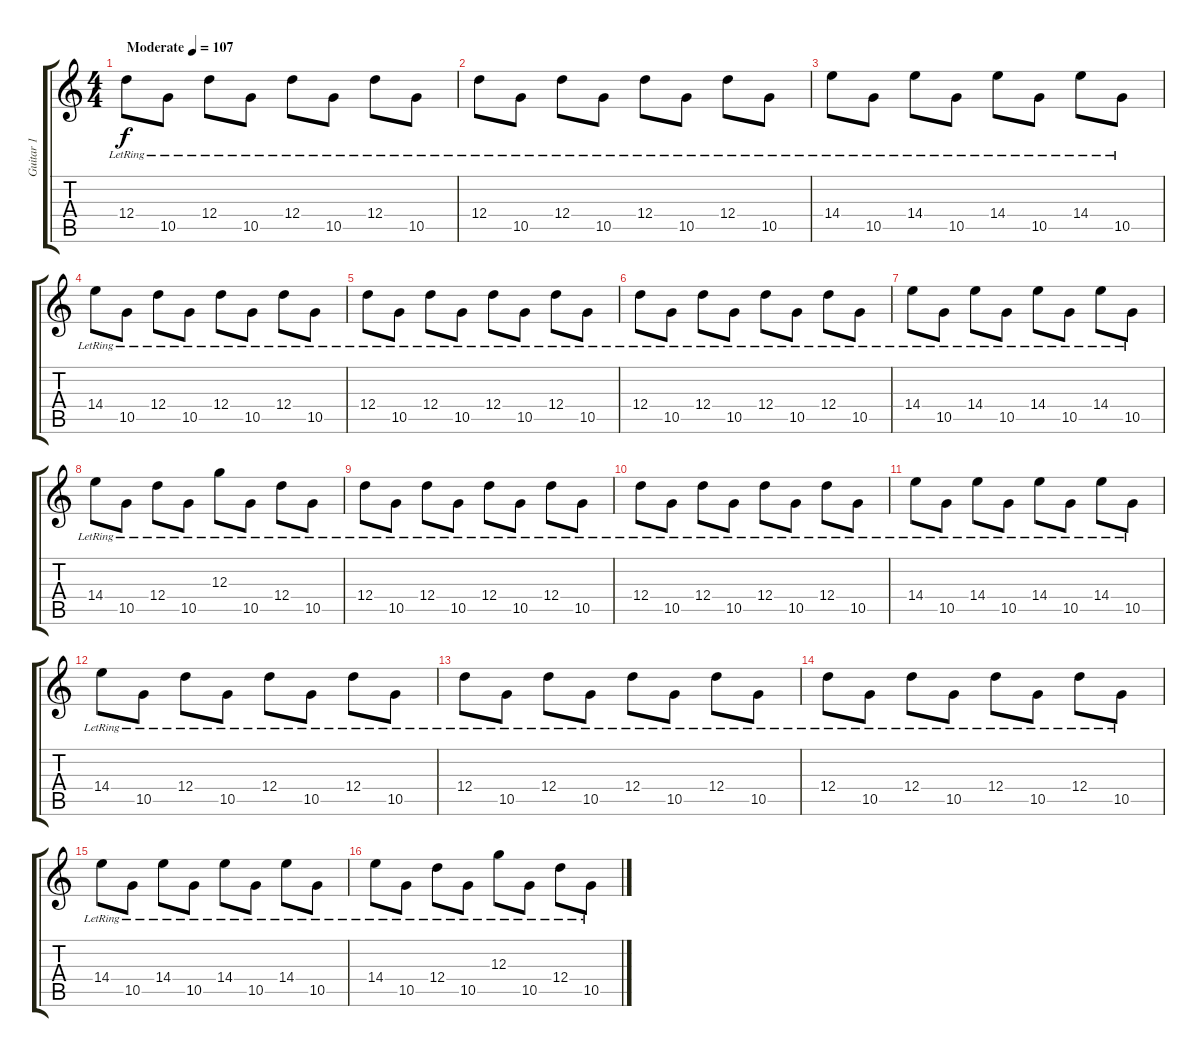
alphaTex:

\track ("Guitar 1" "Guitar 1") {instrument electricguitarclean}
\staff {score tabs}
\tuning (E4 B3 G3 D3 A2 E2) {hide}
\ts (4 4)
\tempo (107 "Moderate")
\clef g2
\ks c
12.4{lr}.8{dy f instrument electricguitarclean} 10.5{lr}.8 12.4{lr}.8 10.5{lr}.8 12.4{lr}.8 10.5{lr}.8 12.4{lr}.8 10.5{lr}.8 |
12.4{lr}.8 10.5{lr}.8 12.4{lr}.8 10.5{lr}.8 12.4{lr}.8 10.5{lr}.8 12.4{lr}.8 10.5{lr}.8 |
14.4{lr}.8 10.5{lr}.8 14.4{lr}.8 10.5{lr}.8 14.4{lr}.8 10.5{lr}.8 14.4{lr}.8 10.5{lr}.8 |
14.4{lr}.8 10.5{lr}.8 12.4{lr}.8 10.5{lr}.8 12.4{lr}.8 10.5{lr}.8 12.4{lr}.8 10.5{lr}.8 |
12.4{lr}.8 10.5{lr}.8 12.4{lr}.8 10.5{lr}.8 12.4{lr}.8 10.5{lr}.8 12.4{lr}.8 10.5{lr}.8 |
12.4{lr}.8 10.5{lr}.8 12.4{lr}.8 10.5{lr}.8 12.4{lr}.8 10.5{lr}.8 12.4{lr}.8 10.5{lr}.8 |
14.4{lr}.8 10.5{lr}.8 14.4{lr}.8 10.5{lr}.8 14.4{lr}.8 10.5{lr}.8 14.4{lr}.8 10.5{lr}.8 |
14.4{lr}.8 10.5{lr}.8 12.4{lr}.8 10.5{lr}.8 12.3{lr}.8 10.5{lr}.8 12.4{lr}.8 10.5{lr}.8 |
12.4{lr}.8 10.5{lr}.8 12.4{lr}.8 10.5{lr}.8 12.4{lr}.8 10.5{lr}.8 12.4{lr}.8 10.5{lr}.8 |
12.4{lr}.8 10.5{lr}.8 12.4{lr}.8 10.5{lr}.8 12.4{lr}.8 10.5{lr}.8 12.4{lr}.8 10.5{lr}.8 |
14.4{lr}.8 10.5{lr}.8 14.4{lr}.8 10.5{lr}.8 14.4{lr}.8 10.5{lr}.8 14.4{lr}.8 10.5{lr}.8 |
14.4{lr}.8 10.5{lr}.8 12.4{lr}.8 10.5{lr}.8 12.4{lr}.8 10.5{lr}.8 12.4{lr}.8 10.5{lr}.8 |
12.4{lr}.8 10.5{lr}.8 12.4{lr}.8 10.5{lr}.8 12.4{lr}.8 10.5{lr}.8 12.4{lr}.8 10.5{lr}.8 |
12.4{lr}.8 10.5{lr}.8 12.4{lr}.8 10.5{lr}.8 12.4{lr}.8 10.5{lr}.8 12.4{lr}.8 10.5{lr}.8 |
14.4{lr}.8 10.5{lr}.8 14.4{lr}.8 10.5{lr}.8 14.4{lr}.8 10.5{lr}.8 14.4{lr}.8 10.5{lr}.8 |
14.4{lr}.8 10.5{lr}.8 12.4{lr}.8 10.5{lr}.8 12.3{lr}.8 10.5{lr}.8 12.4{lr}.8 10.5{lr}.8
